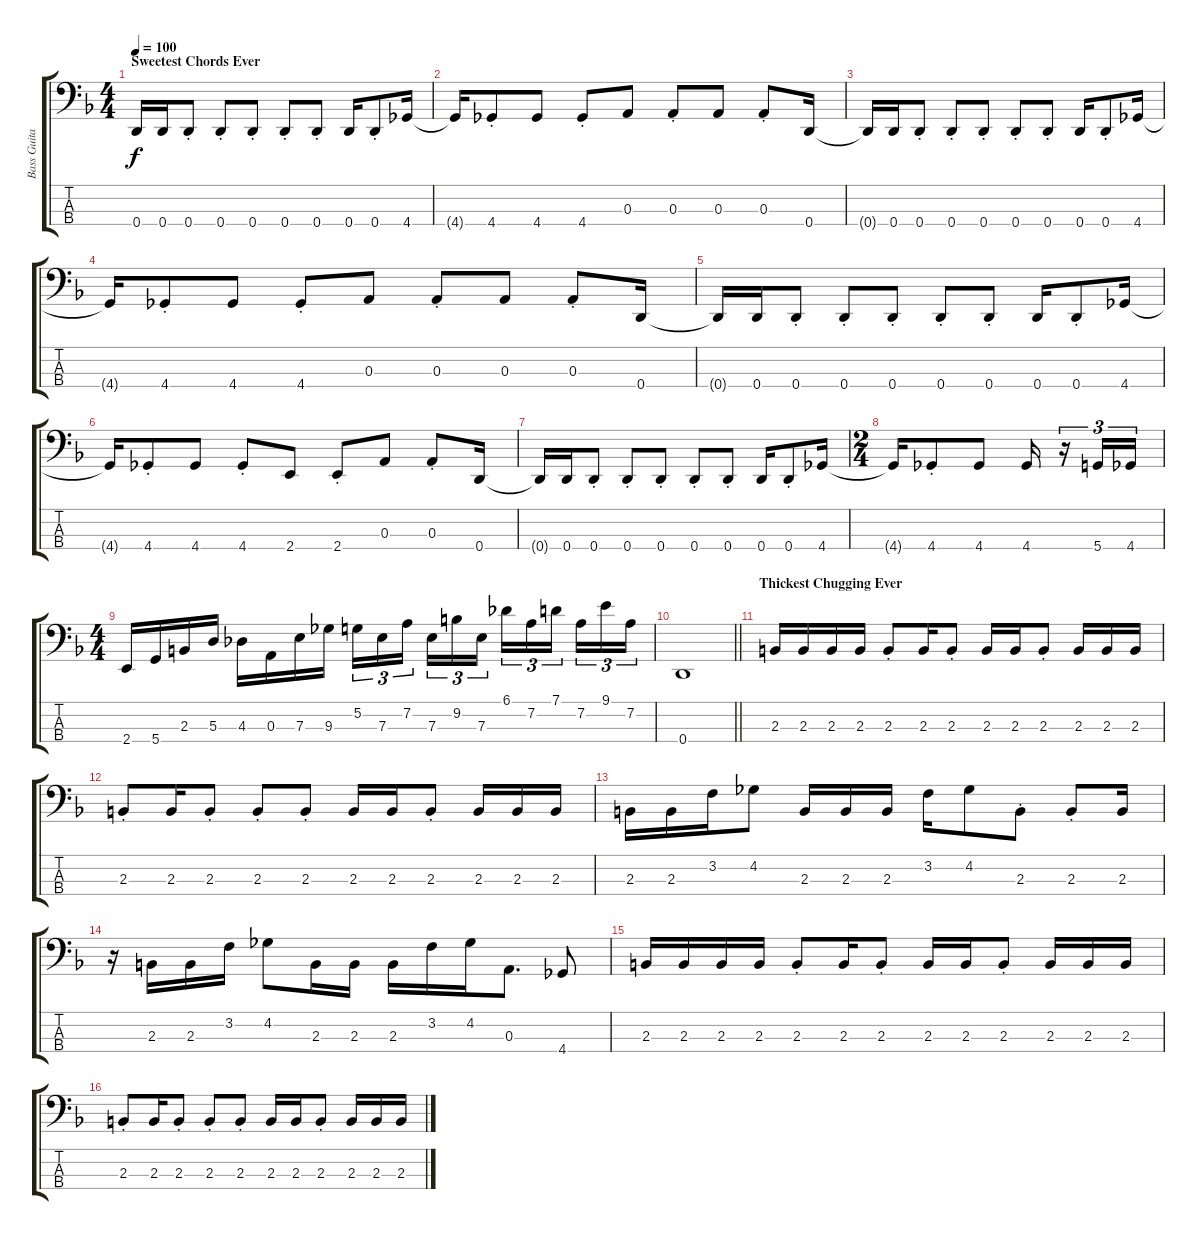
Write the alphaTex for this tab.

\track ("Bass Guitar" "Bass Guita") {instrument electricbassfinger}
\staff {score tabs}
\tuning (G2 D2 A1 D1) {hide}
\ts (4 4)
\section ("" "Sweetest Chords Ever")
\tempo 100
\clef f4
\ks dminor
0.4.16{dy f} 0.4.16 0.4{st}.8 0.4{st}.8 0.4{st}.8 0.4{st}.8 0.4{st}.8 0.4.16 0.4{st}.8 4.4.16 |
4.4{t}.16 4.4{st}.8 4.4.8 4.4{st}.8 0.3.8 0.3{st}.8 0.3.8 0.3{st}.8 0.4.16 |
0.4{t}.16 0.4.16 0.4{st}.8 0.4{st}.8 0.4{st}.8 0.4{st}.8 0.4{st}.8 0.4.16 0.4{st}.8 4.4.16 |
4.4{t}.16 4.4{st}.8 4.4.8 4.4{st}.8 0.3.8 0.3{st}.8 0.3.8 0.3{st}.8 0.4.16 |
0.4{t}.16 0.4.16 0.4{st}.8 0.4{st}.8 0.4{st}.8 0.4{st}.8 0.4{st}.8 0.4.16 0.4{st}.8 4.4.16 |
4.4{t}.16 4.4{st}.8 4.4.8 4.4{st}.8 2.4.8 2.4{st}.8 0.3.8 0.3{st}.8 0.4.16 |
0.4{t}.16 0.4.16 0.4{st}.8 0.4{st}.8 0.4{st}.8 0.4{st}.8 0.4{st}.8 0.4.16 0.4{st}.8 4.4.16 |
\ts (2 4)
4.4{t}.16 4.4{st}.8 4.4.8 4.4.16 r.16{tu (3 2)} 5.4.16{tu (3 2)} 4.4.16{tu (3 2)} |
\ts (4 4)
2.4.16 5.4.16 2.3.16 5.3.16 4.3.16 0.3.16 7.3.16 9.3.16 5.2.16{tu (3 2)} 7.3.16{tu (3 2)} 7.2.16{tu (3 2) beam splitsecondary} 7.3.16{tu (3 2)} 9.2.16{tu (3 2)} 7.3.16{tu (3 2)} 6.1.16{tu (3 2)} 7.2.16{tu (3 2)} 7.1.16{tu (3 2) beam splitsecondary} 7.2.16{tu (3 2)} 9.1.16{tu (3 2)} 7.2.16{tu (3 2)} |
\barLineRight lightlight
0.4.1 |
\section ("" "Thickest Chugging Ever")
2.3.16 2.3.16 2.3.16 2.3.16 2.3{st}.8 2.3.16 2.3{st}.8 2.3.16 2.3.16 2.3{st}.8 2.3.16 2.3.16 2.3.16 |
2.3{st}.8 2.3.16 2.3{st}.8 2.3{st}.8 2.3{st}.8 2.3.16 2.3.16 2.3{st}.8 2.3.16 2.3.16 2.3.16 |
2.3.16 2.3.16 3.2.16 4.2.8 2.3.16 2.3.16 2.3.16 3.2.16 4.2.8 2.3{st}.8 2.3{st}.8 2.3.16 |
r.16 2.3.16 2.3.16 3.2.16 4.2.8 2.3.16 2.3.16 2.3.16 3.2.16 4.2.16 0.3.8{d} 4.4.8 |
2.3.16 2.3.16 2.3.16 2.3.16 2.3{st}.8 2.3.16 2.3{st}.8 2.3.16 2.3.16 2.3{st}.8 2.3.16 2.3.16 2.3.16 |
2.3{st}.8 2.3.16 2.3{st}.8 2.3{st}.8 2.3{st}.8 2.3.16 2.3.16 2.3{st}.8 2.3.16 2.3.16 2.3.16
